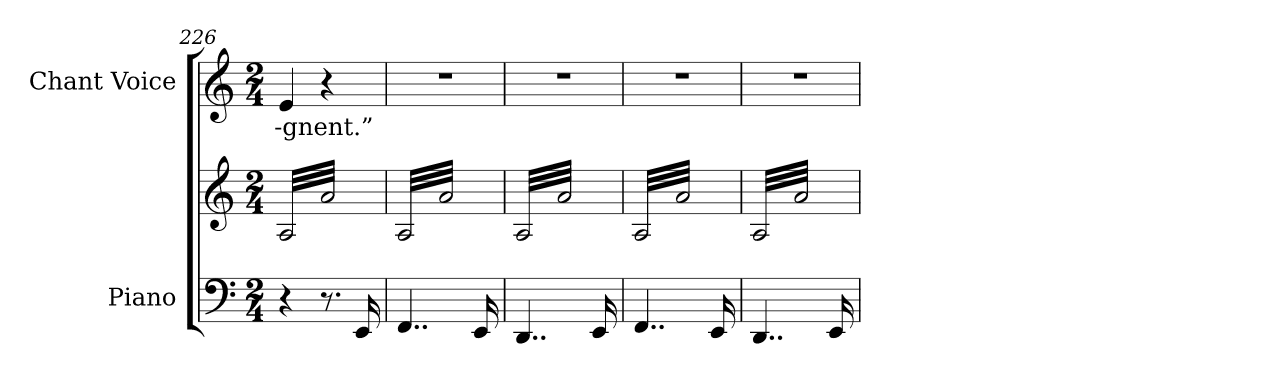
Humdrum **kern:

**kern	**kern	**kern	**text
*part2	*part2	*part1	*part1
*staff3	*staff2	*staff1	*staff1
*I"Piano	*	*I"Chant Voice	*
*I'Pno	*	*	*
!!LO:LB:g=z
*clefF4	*clefG2	*clefG2	*
*k[]	*k[]	*k[]	*
*M2/4	*M2/4	*M2/4	*
=226	=226	=226	=226
!	!	!	!LO:LY:b
*	*tremolo	*	*
4r	32A/LLL	4e/	--gnent.”
.	32a/	.	.
.	32A/	.	.
.	32a/	.	.
.	32A/	.	.
.	32a/	.	.
.	32A/	.	.
.	32a/	.	.
8.r	32A/	4r	.
.	32a/	.	.
.	32A/	.	.
.	32a/	.	.
.	32A/	.	.
.	32a/	.	.
16EE/	32A/	.	.
.	32a/JJJ	.	.
=227	=227	=227	=227
4..FF/	32A/LLL	2r	.
.	32a/	.	.
.	32A/	.	.
.	32a/	.	.
.	32A/	.	.
.	32a/	.	.
.	32A/	.	.
.	32a/	.	.
.	32A/	.	.
.	32a/	.	.
.	32A/	.	.
.	32a/	.	.
.	32A/	.	.
.	32a/	.	.
16EE/	32A/	.	.
.	32a/JJJ	.	.
=228	=228	=228	=228
4..DD/	32A/LLL	2r	.
.	32a/	.	.
.	32A/	.	.
.	32a/	.	.
.	32A/	.	.
.	32a/	.	.
.	32A/	.	.
.	32a/	.	.
.	32A/	.	.
.	32a/	.	.
.	32A/	.	.
.	32a/	.	.
.	32A/	.	.
.	32a/	.	.
16EE/	32A/	.	.
.	32a/JJJ	.	.
=229	=229	=229	=229
4..FF/	32A/LLL	2r	.
.	32a/	.	.
.	32A/	.	.
.	32a/	.	.
.	32A/	.	.
.	32a/	.	.
.	32A/	.	.
.	32a/	.	.
.	32A/	.	.
.	32a/	.	.
.	32A/	.	.
.	32a/	.	.
.	32A/	.	.
.	32a/	.	.
16EE/	32A/	.	.
.	32a/JJJ	.	.
=230	=230	=230	=230
4..DD/	32A/LLL	2r	.
.	32a/	.	.
.	32A/	.	.
.	32a/	.	.
.	32A/	.	.
.	32a/	.	.
.	32A/	.	.
.	32a/	.	.
.	32A/	.	.
.	32a/	.	.
.	32A/	.	.
.	32a/	.	.
.	32A/	.	.
.	32a/	.	.
16EE/	32A/	.	.
.	32a/JJJ	.	.
*	*Xtremolo	*	*
.	.	.	.
.	.	.	.
.	.	.	.
.	.	.	.
.	.	.	.
.	.	.	.
.	.	.	.
.	.	.	.
=	=	=	=
*-	*-	*-	*-
